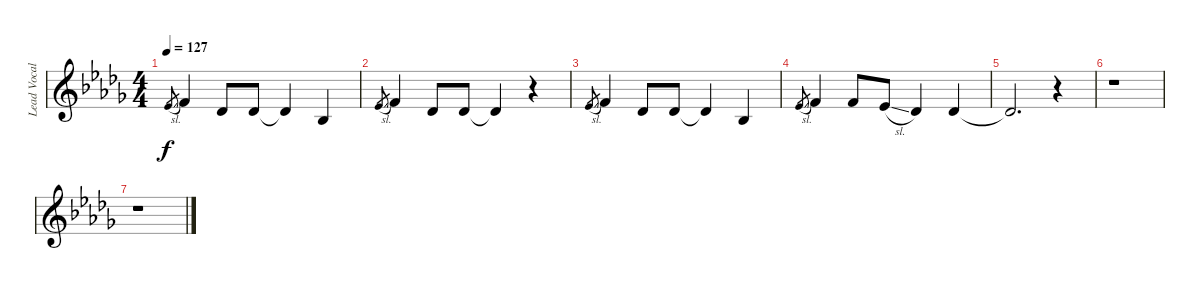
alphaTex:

\track ("Lead Vocals" "Lead Vocal") {instrument lead6voice}
\staff {score}
\tuning (E4 B3 G3 D3 A2 E2) {hide}
\ts (4 4)
\tempo 127
\clef g2
\ks bbminor
4.2{sl}.8{gr dy f} 6.2.4 6.3.8 6.3.8 6.3{t}.4 8.4.4 |
4.2{sl}.8{gr} 6.2.4 6.3.8 6.3.8 6.3{t}.4 r.4 |
4.2{sl}.8{gr} 6.2.4 6.3.8 6.3.8 6.3{t}.4 8.4.4 |
4.2{sl}.8{gr} 6.2.4 6.2.8 4.2{sl}.8 2.2.4 6.3.4 |
6.3{t}.2{d} r.4 |
r.1 |
r.1
